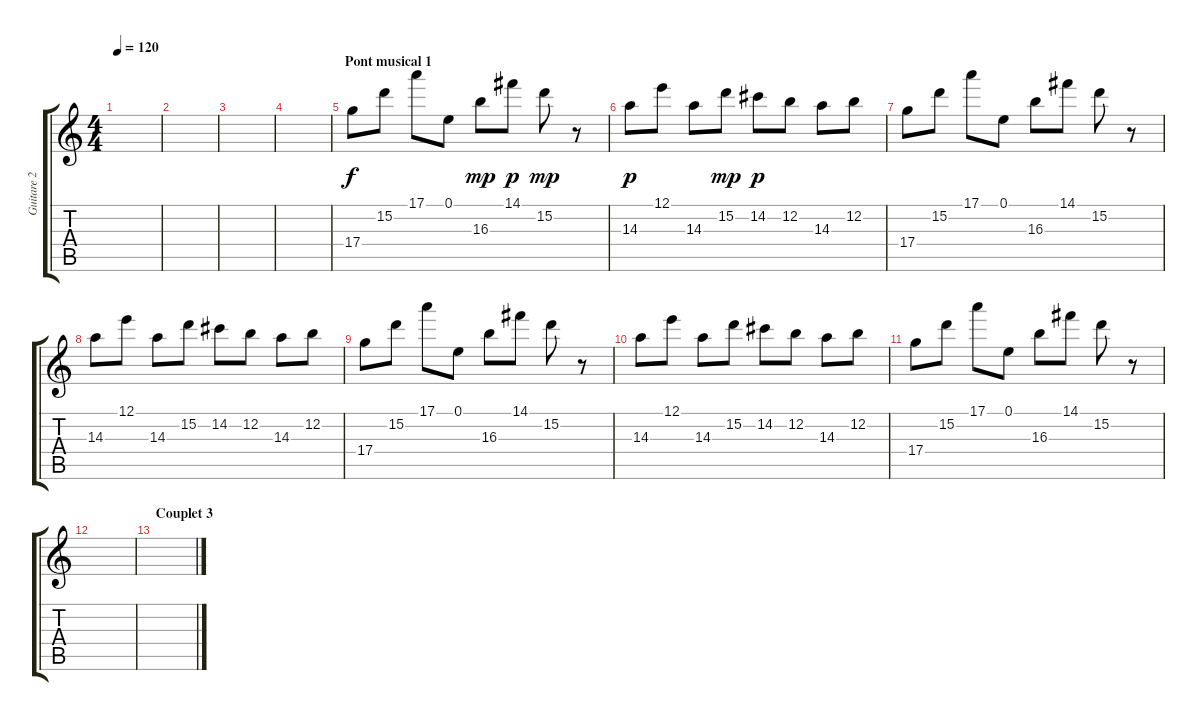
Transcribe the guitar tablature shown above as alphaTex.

\track ("Guitare 2" "Guitare 2") {instrument electricguitarjazz}
\staff {score tabs}
\tuning (E4 B3 G3 D3 A2 E2) {hide}
\ts (4 4)
\tempo 120
\clef g2
\ks c
|
|
|
|
\section ("" "Pont musical 1")
17.4.8 15.2.8 17.1.8 0.1.8 16.3.8{dy mp} 14.1.8{dy p} 15.2.8{dy mp} r.8 |
14.3.8{dy p} 12.1.8 14.3.8 15.2.8{dy mp} 14.2.8{dy p} 12.2.8 14.3.8 12.2.8 |
17.4.8 15.2.8 17.1.8 0.1.8 16.3.8 14.1.8 15.2.8 r.8 |
14.3.8 12.1.8 14.3.8 15.2.8 14.2.8 12.2.8 14.3.8 12.2.8 |
17.4.8 15.2.8 17.1.8 0.1.8 16.3.8 14.1.8 15.2.8 r.8 |
14.3.8 12.1.8 14.3.8 15.2.8 14.2.8 12.2.8 14.3.8 12.2.8 |
17.4.8 15.2.8 17.1.8 0.1.8 16.3.8 14.1.8 15.2.8 r.8 |
|
\section ("" "Couplet 3")
